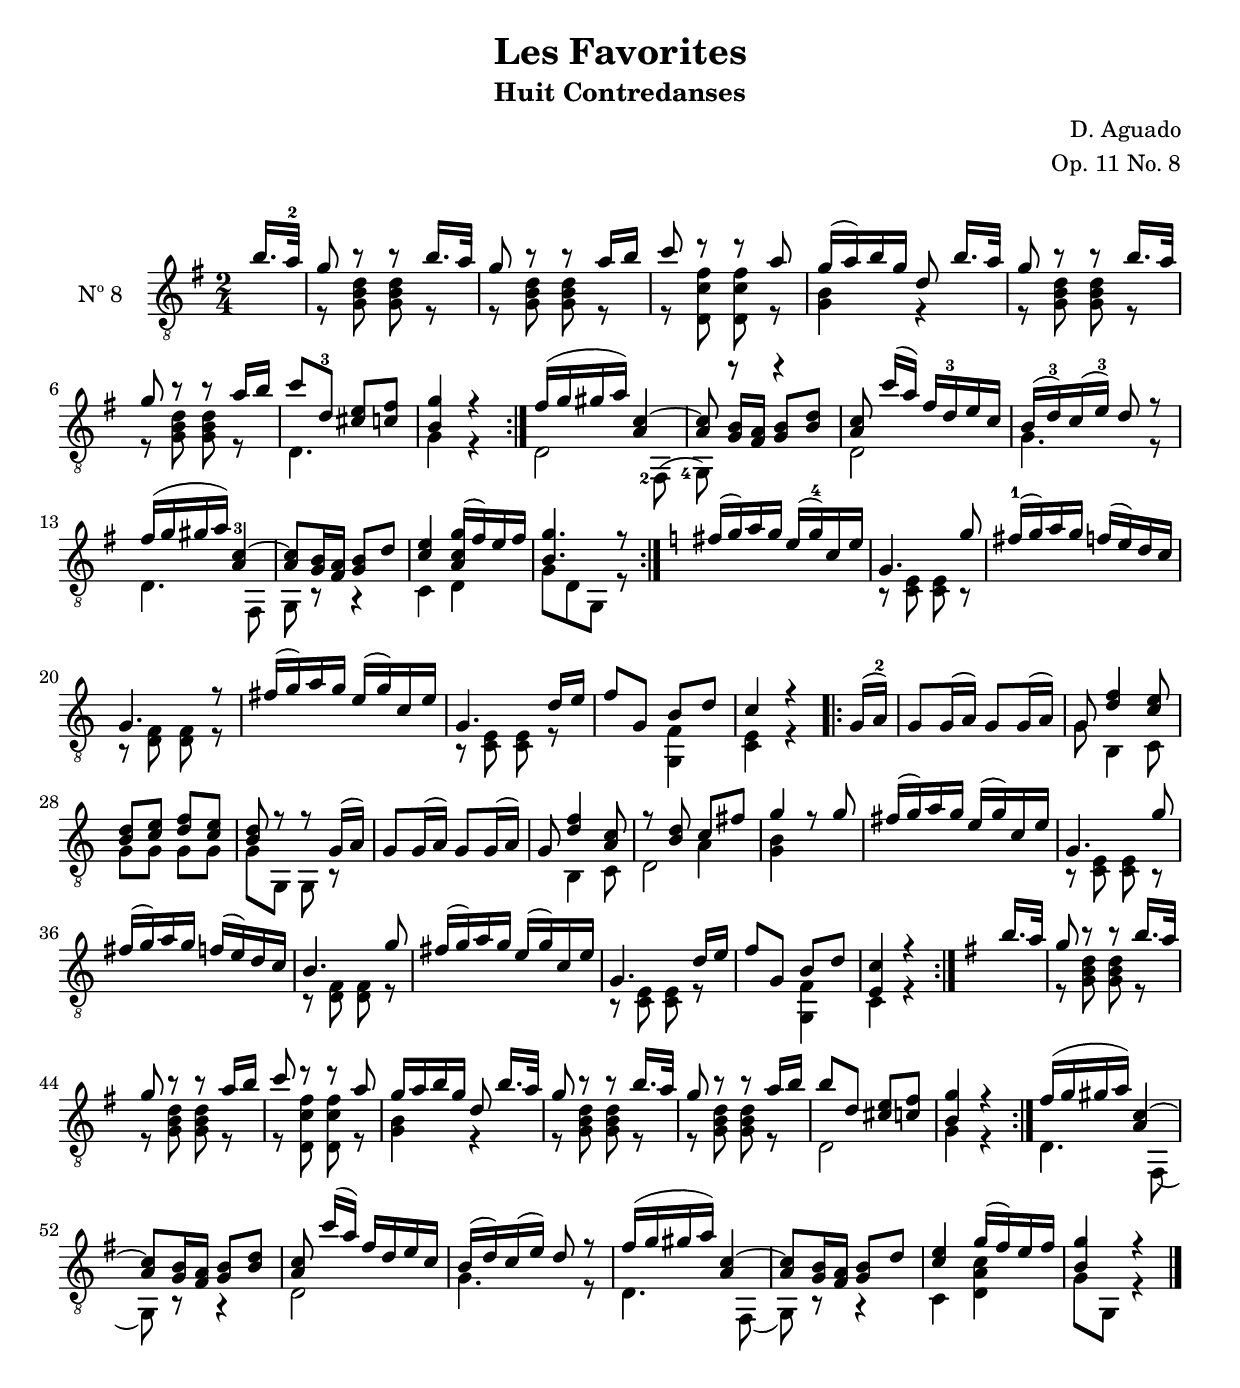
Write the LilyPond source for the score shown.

\version "2.19.32"

\header {
  title = "Les Favorites"
  subtitle = "Huit Contredanses"
  composer = "D. Aguado"
  opus = "Op. 11 No. 8"
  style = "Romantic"
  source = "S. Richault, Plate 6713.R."
  date = "1846"
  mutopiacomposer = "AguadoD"
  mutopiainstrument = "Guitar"
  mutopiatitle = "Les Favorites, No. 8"
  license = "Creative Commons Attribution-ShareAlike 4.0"
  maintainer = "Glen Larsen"
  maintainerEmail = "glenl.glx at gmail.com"
}

\paper {
  % add space between composer/opus markup and first staff
  markup-system-spacing #'padding = #3
  % add a little space between composer and opus
  markup-markup-spacing #'padding = #1.2
  top-margin = #8
  bottom-margin = #12
}

mbreak = { \break }
global = {
  \time 2/4
  \key g \major
}

upperVoice = \relative c'' {
  \voiceOne
  \repeat volta 2 {
    \partial 8 { b16. <a-2>32 }
    g8 r r b16. a32 |
    g8 r r a16 b |
    c8 r r a |
    g16( a) b g d8\noBeam b'16. a32 |
    g8 r r b16. a32 |

    \mbreak
    g8 r r a16 b |
    c8 <d,-3> <cis e> <c fis> |
    <b g'>4 r |
    \set Score.repeatCommands = #'(end-repeat)
    fis'16( g gis a) <a, c~>4 |
    <a c>8\noBeam <g b>16 <fis a> <g b>8 <b d> |
    <a c>8\noBeam c'16( a) fis16 <d-3> e c |
    b16( <d-3>) c( <e-3>) d8 r |

    \mbreak
    fis16( g gis a) <a,-3 c~>4 |
    q8 <g b>16 <fis a> <g b>8 d' |
    <c e>4 <a c g'>16( fis') e fis |
    <b, g'>4. r8 |
  }
  \key c \major
  fis'16( g) a g e( <g-4>) c, e |
  g,4. g'8 |
  <fis-1>16( g) a g f( e) d c |

  \mbreak
  g4. r8 |
  fis'16( g) a g e( g) c, e |
  g,4. d'16 e |
  f8 g, b d |
  c4 r |
  \repeat volta 2 {
    \set Timing.measureLength = #(ly:make-moment 1/8)
    g16( <a-2>) |
    \set Timing.measureLength = #(ly:make-moment 2/4)
    g8 g16( a) g8 g16( a) |
    g8 <d' f>4 <c e>8 |

    \mbreak
    <b d>8 <c e> <d f> <c e> |
    <b d>8 r r g16( a) |
    g8 g16( a) g8 g16( a) |
    g8 <d' f>4 <c a>8 |
    r8 <b d>8 c8 fis |
    g4 r8 g |
    fis16( g) a g e( g) c, e |
    g,4. g'8 |

    \mbreak
    fis16( g) a g f( e) d c |
    b4. g'8 |
    fis16( g) a g e( g) c, e |
    g,4. d'16 e |
    f8 g, b d |
    <e, c'>4 r |
    \set Score.repeatCommands = #'(end-repeat)

    \key g \major
    \set Timing.measureLength = #(ly:make-moment 1/8)
    b''16. a32 |
    \set Timing.measureLength = #(ly:make-moment 2/4)
    g8 r r b16. a32 |

    \mbreak
    g8 r r a16 b |
    c8 r r a |
    g16 a b g d8\noBeam b'16. a32 |
    g8 r r b16. a32 |
    g8 r r a16 b |
    b8 d, <cis e> <c fis> |
    <b g'>4 r |
  }
  fis'16( g gis a) <a, c~>4 |
  
  \mbreak
  <a c>8 <g b>16 <fis a> <g b>8 <b d> |
  <a c>8\noBeam c'16( a) fis d e c |
  b16( d) c( e) d8 r |
  fis16( g gis a) <a, c~>4 |
  <a c>8 <g b>16 <fis a> <g b>8 d' |
  <c e>4 g'16( fis) e fis |
  <b, g'>4 r |

  \bar "|."
}

lowerVoice = \relative c' {
  \voiceTwo
  \partial 8 { s8 }
  \repeat unfold 2 { r8 <g b d> q r | }
  r8 <d c' fis> q r |
  <g b>4 r |
  r8 <g b d> q r |
  
  r8 <g b d> q r |
  d4. s8 |
  g4 r |
  << {
    \voiceTwo d2 | s2
  } \\ {
    \voiceThree\stemDown \set fingeringOrientations = #'(left) s4. <fis,-2>8( | <g-4>8) r r4
  } >> |
  d'2 |
  g4. r8 |

  d4. fis,8 |
  g8 r r4 |
  c4 d |
  g8[ d g,] r |
  s2 |
  b8\rest <c e> q b\rest |
  s2 |

  r8 <d f> q r |
  s2 |
  r8 <c e> q r |
  s4 <g f'> |
  <c e>4 r |
  \set Timing.measureLength = #(ly:make-moment 1/8)
  s8 |
  \set Timing.measureLength = #(ly:make-moment 2/4)
  s2 |
  g'8 b,4 c8 |

  g'8 g g g |
  g8 g, g r |
  s2 |
  s8 b4 c8 |
  << {\voiceTwo d2 } \\ {\voiceThree\stemDown s4 a'} >> |
  <g b>4 s |
  s2 |
  b,8\rest <c e>8 q  b\rest |

  s2 |
  r8 <d f> q r |
  s2 |
  r8 <c e> q r |
  s4 <g f'> |
  c4 r |
  \set Timing.measureLength = #(ly:make-moment 1/8)
  s8 |
  \set Timing.measureLength = #(ly:make-moment 2/4)
  r8 <g' b d> q r |

  r8 <g b d> q r |
  r8 <d c' fis> q r |
  <g b>4 r |
  r8 <g b d> q r |
  r8 <g b d> q r |
  d2 |
  g4 r |
  d4. fis,8( |

  g8) r r4 |
  d'2 |
  g4. r8 |
  d4. fis,8( |
  g8) r r4 |
  c4 <d a' c> |
  g8 g, r4 |
  
}

\score {
  <<
    \new Staff = "Guitar" \with {
      midiInstrument = #"acoustic guitar (nylon)"
      instrumentName = #"Nº 8"
      \mergeDifferentlyDottedOn
      \mergeDifferentlyHeadedOn
%      \override StringNumber #'stencil = ##f
    } <<
      \global
      \clef "treble_8"

      \context Voice = "upperVoice" \upperVoice
      \context Voice = "lowerVoice" \lowerVoice
    >>
%{
    % tabs are not completely developed
    \new TabStaff = "Guitar tabs" \with {
      restrainOpenStrings = ##t
    } <<
      \clef "moderntab"
      \global
      \context TabVoice = "upperVoice" \upperVoice
      \context TabVoice = "lowerVoice" \lowerVoice
    >>
%}
  >>
  \layout {}
  \midi {
    \context { \TabStaff \remove "Staff_performer" }
    \tempo 4 = 74
  }
}
